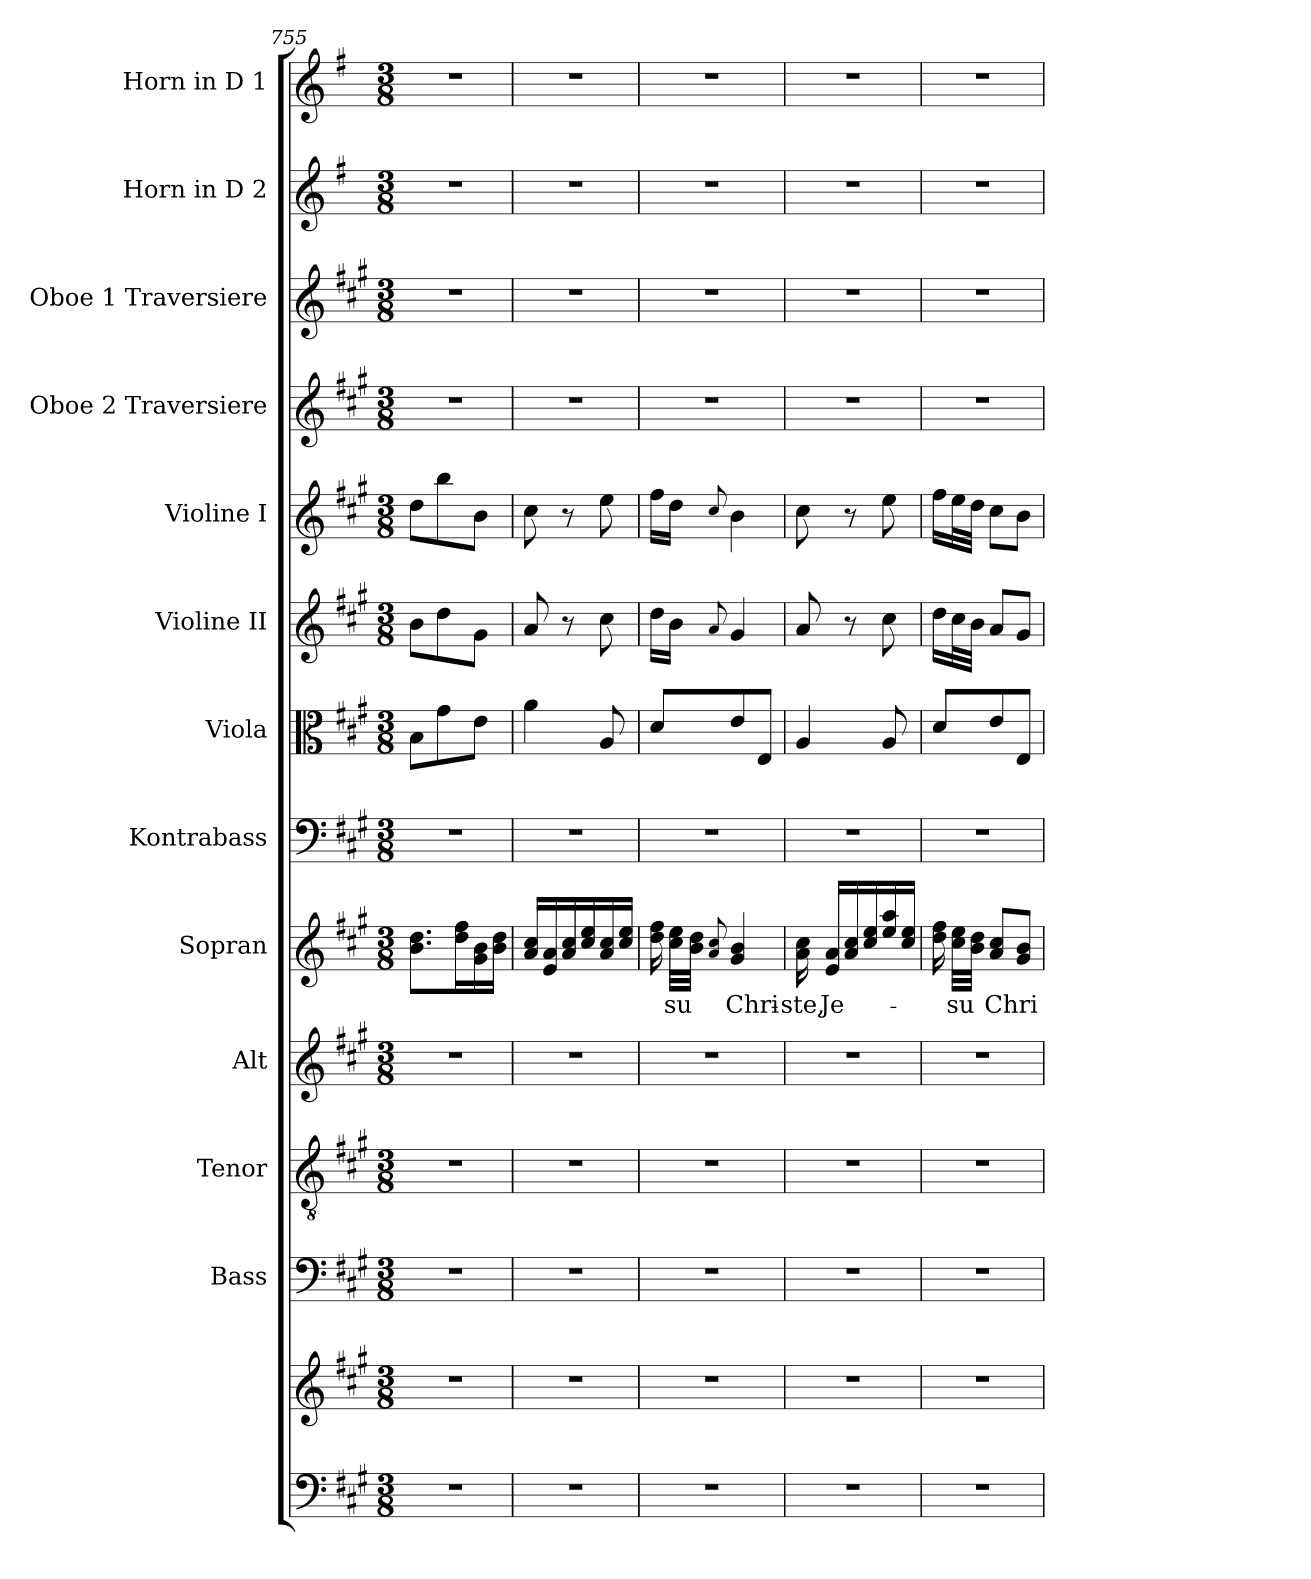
**kern	**kern	**kern	**kern	**kern	**kern	**text	**kern	**kern	**kern	**kern	**kern	**kern	**kern	**kern
*part13	*part13	*part12	*part11	*part10	*part9	*part9	*part8	*part7	*part6	*part5	*part4	*part3	*part2	*part1
*staff14	*staff13	*staff12	*staff11	*staff10	*staff9	*staff9	*staff8	*staff7	*staff6	*staff5	*staff4	*staff3	*staff2	*staff1
*	*	*I"Bass	*I"Tenor	*I"Alt	*I"Sopran	*	*I"Kontrabass	*I"Viola	*I"Violine II	*I"Violine I	*I"Oboe 2 Traversiere	*I"Oboe 1 Traversiere	*I"Horn in D 2	*I"Horn in D 1
*	*	*I'B.	*I'T.	*I'A.	*I'S.	*	*I'Kb.	*I'Vla.	*I'Vl. II	*I'Vl. I	*I'Ob. 2 Tr.	*I'Ob. 1 Tr.	*I'Hrn. D 2	*I'Hrn. D 1
*clefF4	*clefG2	*clefF4	*clefGv2	*clefG2	*clefG2	*	*clefF4	*clefC3	*clefG2	*clefG2	*clefG2	*clefG2	*clefG2	*clefG2
*	*	*	*	*	*	*	*ITrd7c12	*	*	*	*	*	*ITrd6c10	*ITrd6c10
*k[f#c#g#]	*k[f#c#g#]	*k[f#c#g#]	*k[f#c#g#]	*k[f#c#g#]	*k[f#c#g#]	*	*k[f#c#g#]	*k[f#c#g#]	*k[f#c#g#]	*k[f#c#g#]	*k[f#c#g#]	*k[f#c#g#]	*k[f#c#g#]	*k[f#c#g#]
*A:	*A:	*A:	*A:	*A:	*A:	*	*A:	*A:	*A:	*A:	*A:	*A:	*A:	*A:
*M3/8	*M3/8	*M3/8	*M3/8	*M3/8	*M3/8	*	*M3/8	*M3/8	*M3/8	*M3/8	*M3/8	*M3/8	*M3/8	*M3/8
=755	=755	=755	=755	=755	=755	=755	=755	=755	=755	=755	=755	=755	=755	=755
4.r	4.r	4.r	4.r	4.r	8.b\ 8.dd\L	.	4.r	8B\L	8b\L	8dd\L	4.r	4.r	4.r	4.r
.	.	.	.	.	.	.	.	8g#\	8dd\	8bb\	.	.	.	.
.	.	.	.	.	16dd\ 16ff#\L	.	.	.	.	.	.	.	.	.
.	.	.	.	.	16g#\ 16b\	.	.	8e\J	8g#\J	8b\J	.	.	.	.
.	.	.	.	.	16b\ 16dd\JJ	.	.	.	.	.	.	.	.	.
=756	=756	=756	=756	=756	=756	=756	=756	=756	=756	=756	=756	=756	=756	=756
4.r	4.r	4.r	4.r	4.r	16a/ 16cc#/LL	.	4.r	4a\	8a/	8cc#\	4.r	4.r	4.r	4.r
.	.	.	.	.	16e/ 16a/	.	.	.	.	.	.	.	.	.
.	.	.	.	.	16a/ 16cc#/	.	.	.	8r	8r	.	.	.	.
.	.	.	.	.	16cc#/ 16ee/	.	.	.	.	.	.	.	.	.
.	.	.	.	.	16a/ 16cc#/	.	.	8A/	8cc#\	8ee\	.	.	.	.
.	.	.	.	.	16cc#/ 16ee/JJ	.	.	.	.	.	.	.	.	.
=757	=757	=757	=757	=757	=757	=757	=757	=757	=757	=757	=757	=757	=757	=757
4.r	4.r	4.r	4.r	4.r	16dd\ 16ff#\	.	4.r	8d/L	16dd\LL	16ff#\LL	4.r	4.r	4.r	4.r
!	!	!	!	!	!	!LO:LY:b	!	!	!	!	!	!	!	!
.	.	.	.	.	32cc#\ 32ee\LLL	-su	.	.	16b\JJ	16dd\JJ	.	.	.	.
.	.	.	.	.	32b\ 32dd\JJJ	.	.	.	.	.	.	.	.	.
.	.	.	.	.	8qqa/ 8qqcc#/	.	.	.	8qqa/	8qqcc#/	.	.	.	.
!	!	!	!	!	!	!LO:LY:b	!	!	!	!	!	!	!	!
.	.	.	.	.	4g#/ 4b/	Chri-	.	8e/	4g#/	4b\	.	.	.	.
.	.	.	.	.	.	.	.	8E/J	.	.	.	.	.	.
=758	=758	=758	=758	=758	=758	=758	=758	=758	=758	=758	=758	=758	=758	=758
!	!	!	!	!	!	!LO:LY:b	!	!	!	!	!	!	!	!
4.r	4.r	4.r	4.r	4.r	16a\ 16cc#\	-ste,	4.r	4A/	8a/	8cc#\	4.r	4.r	4.r	4.r
!	!	!	!	!	!	!LO:LY:b	!	!	!	!	!	!	!	!
.	.	.	.	.	16e/ 16a/LL	Je-	.	.	.	.	.	.	.	.
.	.	.	.	.	16a/ 16cc#/	.	.	.	8r	8r	.	.	.	.
.	.	.	.	.	16cc#/ 16ee/	.	.	.	.	.	.	.	.	.
.	.	.	.	.	16ee/ 16aa/	.	.	8A/	8cc#\	8ee\	.	.	.	.
.	.	.	.	.	16cc#/ 16ee/JJ	.	.	.	.	.	.	.	.	.
=759	=759	=759	=759	=759	=759	=759	=759	=759	=759	=759	=759	=759	=759	=759
4.r	4.r	4.r	4.r	4.r	16dd\ 16ff#\	.	4.r	8d/L	16dd\LL	16ff#\LL	4.r	4.r	4.r	4.r
!	!	!	!	!	!	!LO:LY:b	!	!	!	!	!	!	!	!
.	.	.	.	.	32cc#\ 32ee\LLL	-su	.	.	32cc#\L	32ee\L	.	.	.	.
.	.	.	.	.	32b\ 32dd\JJJ	.	.	.	32b\JJJ	32dd\JJJ	.	.	.	.
!	!	!	!	!	!	!LO:LY:b	!	!	!	!	!	!	!	!
.	.	.	.	.	8a/ 8cc#/L	Chri-	.	8e/	8a/L	8cc#\L	.	.	.	.
.	.	.	.	.	8g#/ 8b/J	.	.	8E/J	8g#/J	8b\J	.	.	.	.
=	=	=	=	=	=	=	=	=	=	=	=	=	=	=
*-	*-	*-	*-	*-	*-	*-	*-	*-	*-	*-	*-	*-	*-	*-
